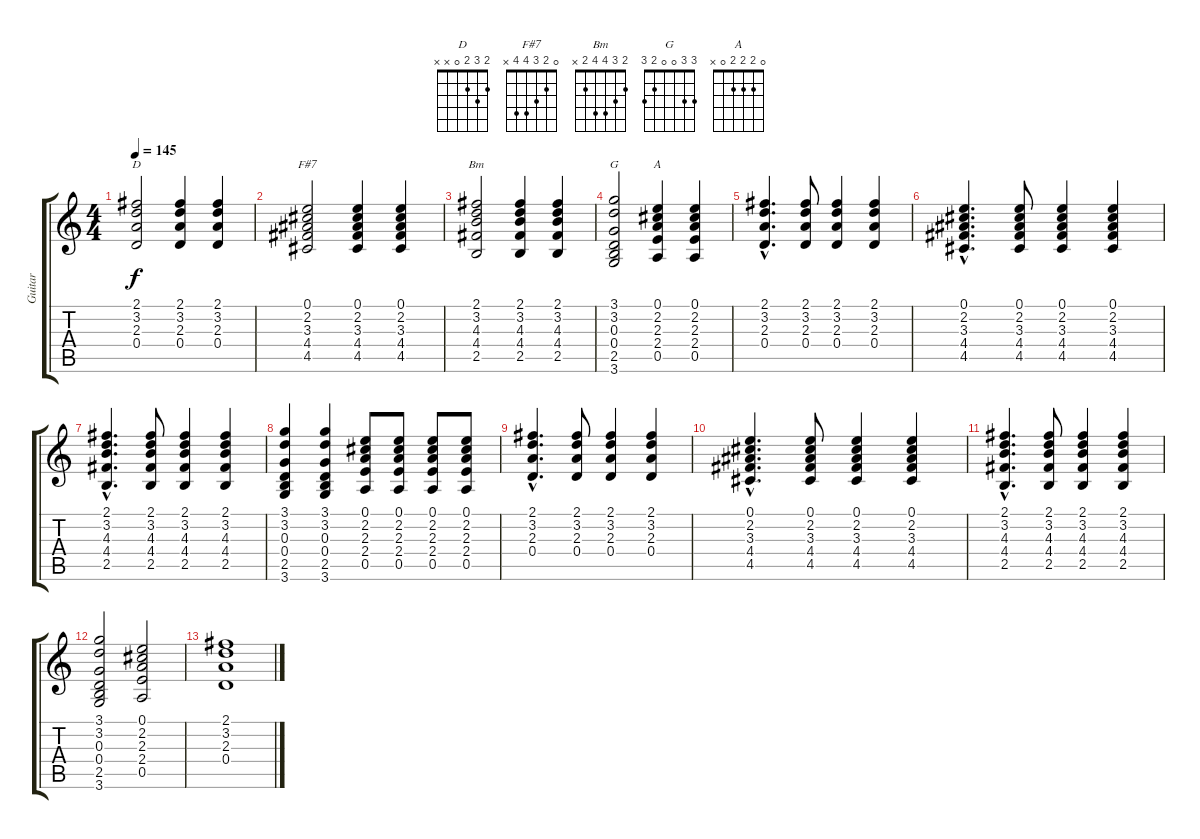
\track ("Guitar" "Guitar") {instrument acousticguitarnylon}
\staff {score tabs}
\tuning (E4 B3 G3 D3 A2 E2) {hide}
\chord ("D" 2 3 2 0 x x)
\chord ("F#7" 0 2 3 4 4 x)
\chord ("Bm" 2 3 4 4 2 x)
\chord ("G" 3 3 0 0 2 3)
\chord ("A" 0 2 2 2 0 x)
\ts (4 4)
\tempo 145
\clef g2
\ks c
(2.1 3.2 2.3 0.4).2{ch "D" dy f} (2.1 3.2 2.3 0.4).4 (2.1 3.2 2.3 0.4).4 |
(0.1 2.2 3.3 4.4 4.5).2{ch "F#7"} (0.1 2.2 3.3 4.4 4.5).4 (0.1 2.2 3.3 4.4 4.5).4 |
(2.1 3.2 4.3 4.4 2.5).2{ch "Bm"} (2.1 3.2 4.3 4.4 2.5).4 (2.1 3.2 4.3 4.4 2.5).4 |
(3.1 3.2 0.3 0.4 2.5 3.6).2{ch "G"} (0.1 2.2 2.3 2.4 0.5).4{ch "A"} (0.1 2.2 2.3 2.4 0.5).4 |
(2.1{hac} 3.2{hac} 2.3{hac} 0.4{hac}).4{d} (2.1 3.2 2.3 0.4).8 (2.1 3.2 2.3 0.4).4 (2.1 3.2 2.3 0.4).4 |
(0.1{hac} 2.2{hac} 3.3{hac} 4.4{hac} 4.5{hac}).4{d} (0.1 2.2 3.3 4.4 4.5).8 (0.1 2.2 3.3 4.4 4.5).4 (0.1 2.2 3.3 4.4 4.5).4 |
(2.1{hac} 3.2{hac} 4.3{hac} 4.4{hac} 2.5{hac}).4{d} (2.1 3.2 4.3 4.4 2.5).8 (2.1 3.2 4.3 4.4 2.5).4 (2.1 3.2 4.3 4.4 2.5).4 |
(3.1 3.2 0.3 0.4 2.5 3.6).4 (3.1 3.2 0.3 0.4 2.5 3.6).4 (0.1 2.2 2.3 2.4 0.5).8 (0.1 2.2 2.3 2.4 0.5).8 (0.1 2.2 2.3 2.4 0.5).8 (0.1 2.2 2.3 2.4 0.5).8 |
(2.1{hac} 3.2{hac} 2.3{hac} 0.4{hac}).4{d} (2.1 3.2 2.3 0.4).8 (2.1 3.2 2.3 0.4).4 (2.1 3.2 2.3 0.4).4 |
(0.1{hac} 2.2{hac} 3.3{hac} 4.4{hac} 4.5{hac}).4{d} (0.1 2.2 3.3 4.4 4.5).8 (0.1 2.2 3.3 4.4 4.5).4 (0.1 2.2 3.3 4.4 4.5).4 |
(2.1{hac} 3.2{hac} 4.3{hac} 4.4{hac} 2.5{hac}).4{d} (2.1 3.2 4.3 4.4 2.5).8 (2.1 3.2 4.3 4.4 2.5).4 (2.1 3.2 4.3 4.4 2.5).4 |
(3.1 3.2 0.3 0.4 2.5 3.6).2 (0.1 2.2 2.3 2.4 0.5).2 |
(2.1 3.2 2.3 0.4).1
